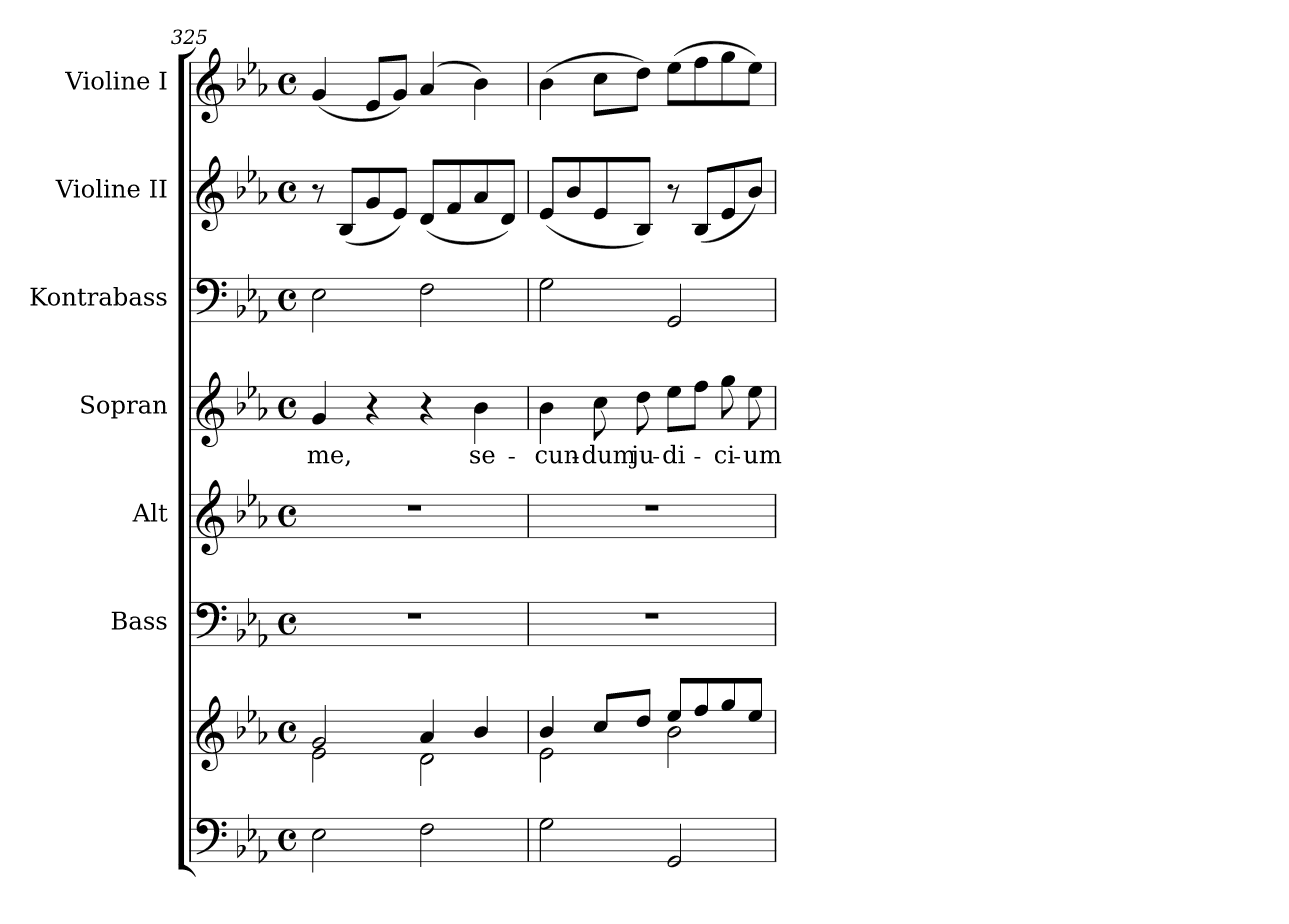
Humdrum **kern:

**kern	**kern	**kern	**kern	**kern	**text	**kern	**kern	**kern
*part7	*part7	*part6	*part5	*part4	*part4	*part3	*part2	*part1
*staff8	*staff7	*staff6	*staff5	*staff4	*staff4	*staff3	*staff2	*staff1
*	*	*I"Bass	*I"Alt	*I"Sopran	*	*I"Kontrabass	*I"Violine II	*I"Violine I
*	*	*I'B.	*I'A.	*I'S.	*	*I'Kb.	*I'Vl. II	*I'Vl. I
*clefF4	*clefG2	*clefF4	*clefG2	*clefG2	*	*clefF4	*clefG2	*clefG2
*	*	*	*	*	*	*ITrd7c12	*	*
*k[b-e-a-]	*k[b-e-a-]	*k[b-e-a-]	*k[b-e-a-]	*k[b-e-a-]	*	*k[b-e-a-]	*k[b-e-a-]	*k[b-e-a-]
*E-:	*E-:	*E-:	*E-:	*E-:	*	*E-:	*E-:	*E-:
*M4/4	*M4/4	*M4/4	*M4/4	*M4/4	*	*M4/4	*M4/4	*M4/4
*met(c)	*met(c)	*met(c)	*met(c)	*met(c)	*	*met(c)	*met(c)	*met(c)
=325	=325	=325	=325	=325	=325	=325	=325	=325
*	*^	*	*	*	*	*	*	*
!	!	!	!	!	!	!LO:LY:b	!	!	!
2E-\	2g/	2e-\	1r	1r	4g/	me,	2EE-\	8r	(<4g/
.	.	.	.	.	.	.	.	(<8B-/L	.
.	.	.	.	.	4r	.	.	8g/	8e-/L
.	.	.	.	.	.	.	.	8e-/J)	8g/J)
2F\	4a-/	2d\	.	.	4r	.	2FF\	(<8d/L	(4a-/
.	.	.	.	.	.	.	.	8f/	.
!	!	!	!	!	!	!LO:LY:b	!	!	!
.	4b-/	.	.	.	4b-\	se-	.	8a-/	4b-\)
.	.	.	.	.	.	.	.	8d/J)	.
=326	=326	=326	=326	=326	=326	=326	=326	=326	=326
!	!	!	!	!	!	!LO:LY:b	!	!	!
2G\	4b-/	2e-\	1r	1r	4b-\	-cun-	2GG\	(<8e-/L	(>4b-\
.	.	.	.	.	.	.	.	8b-/	.
!	!	!	!	!	!	!LO:LY:b	!	!	!
.	8cc/L	.	.	.	8cc\	-dum	.	8e-/	8cc\L
!	!	!	!	!	!	!LO:LY:b	!	!	!
.	8dd/J	.	.	.	8dd\	ju-	.	8B-/J)	8dd\J)
!	!	!	!	!	!	!LO:LY:b	!	!	!
2GG/	8ee-/L	2b-\	.	.	8ee-\L	-di-	2GGG/	8r	(>8ee-\L
.	8ff/	.	.	.	8ff\J	.	.	(<8B-/L	8ff\
!	!	!	!	!	!	!LO:LY:b	!	!	!
.	8gg/	.	.	.	8gg\	-ci-	.	8e-/	8gg\
!	!	!	!	!	!	!LO:LY:b	!	!	!
.	8ee-/J	.	.	.	8ee-\	-um	.	8b-/J)	8ee-\J)
*	*v	*v	*	*	*	*	*	*	*
=	=	=	=	=	=	=	=	=
*-	*-	*-	*-	*-	*-	*-	*-	*-
